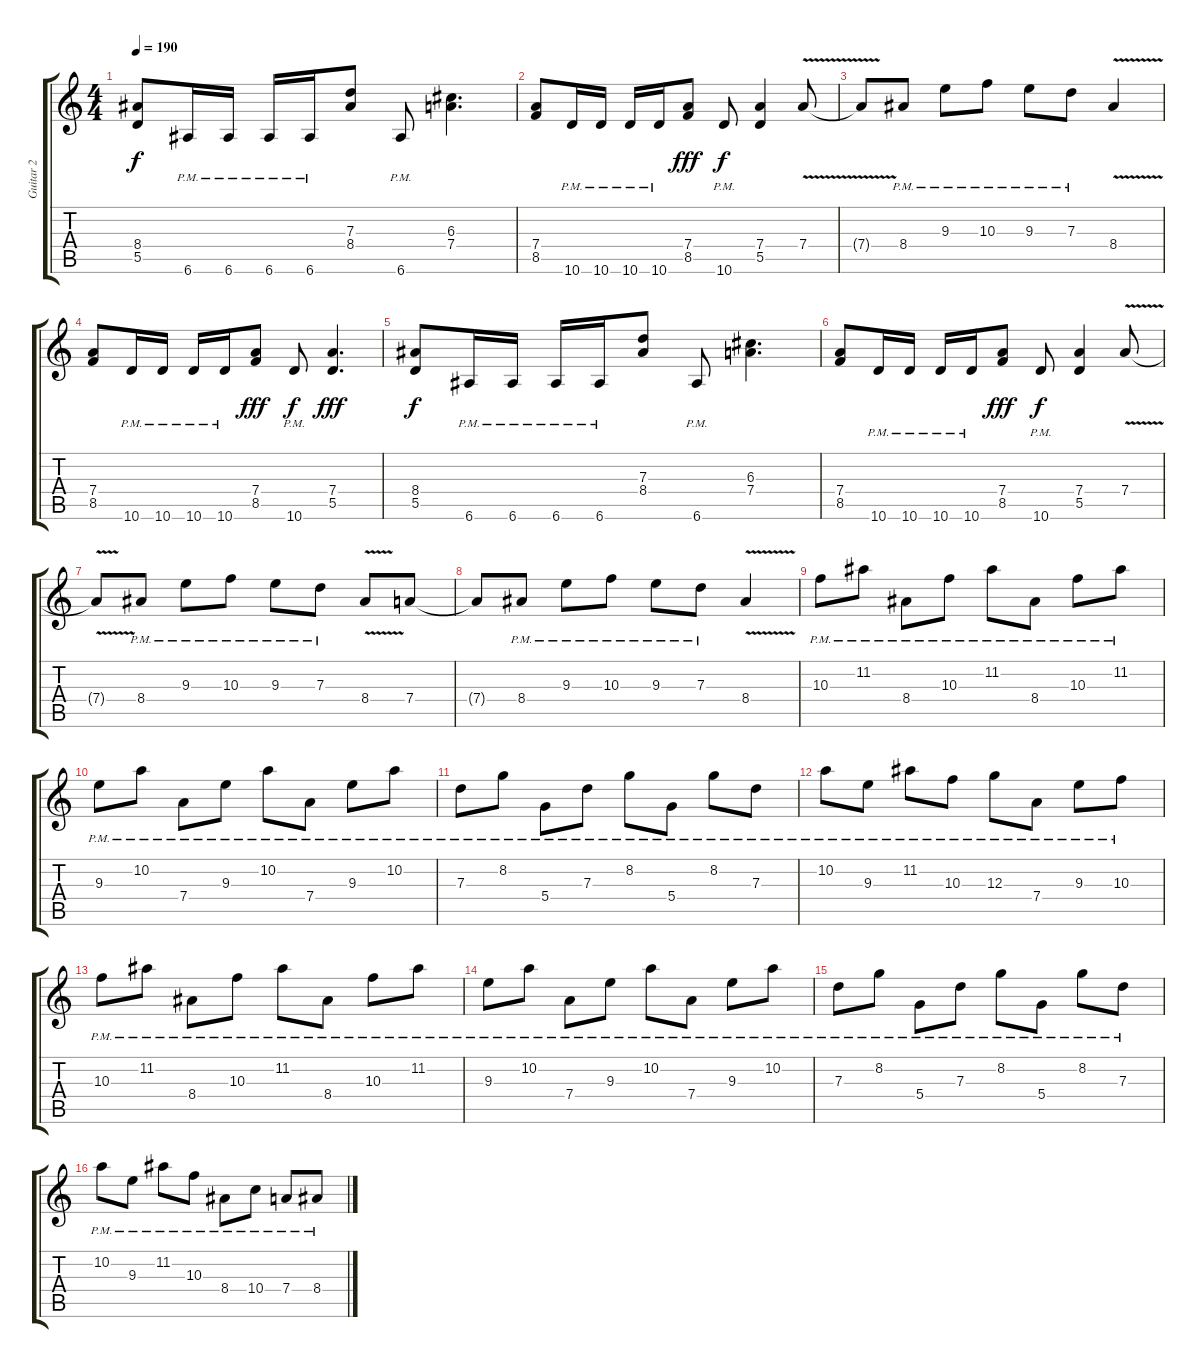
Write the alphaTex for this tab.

\track ("Guitar 2" "Guitar 2") {instrument distortionguitar}
\staff {score tabs}
\tuning (E4 B3 G3 D3 A2 E2) {hide}
\ts (4 4)
\tempo 190
\clef g2
\ks c
(8.4 5.5).8{dy f} 6.6{pm}.16 6.6{pm}.16 6.6{pm}.16 6.6{pm}.16 (7.3 8.4).8 6.6{pm}.8 (6.3 7.4).4{d} |
(7.4 8.5).8 10.6{pm}.16 10.6{pm}.16 10.6{pm}.16 10.6{pm}.16 (7.4 8.5).8{dy fff} 10.6{pm}.8{dy f} (7.4 5.5).4 7.4{v}.8 |
7.4{t}.8 8.4{pm}.8 9.3{pm}.8 10.3{pm}.8 9.3{pm}.8 7.3{pm}.8 8.4{v}.4 |
(7.4 8.5).8 10.6{pm}.16 10.6{pm}.16 10.6{pm}.16 10.6{pm}.16 (7.4 8.5).8{dy fff} 10.6{pm}.8{dy f} (7.4 5.5).4{d dy fff} |
(8.4 5.5).8{dy f} 6.6{pm}.16 6.6{pm}.16 6.6{pm}.16 6.6{pm}.16 (7.3 8.4).8 6.6{pm}.8 (6.3 7.4).4{d} |
(7.4 8.5).8 10.6{pm}.16 10.6{pm}.16 10.6{pm}.16 10.6{pm}.16 (7.4 8.5).8{dy fff} 10.6{pm}.8{dy f} (7.4 5.5).4 7.4{v}.8 |
7.4{t}.8 8.4{pm}.8 9.3{pm}.8 10.3{pm}.8 9.3{pm}.8 7.3{pm}.8 8.4{v}.8 7.4.8 |
7.4{t}.8 8.4{pm}.8 9.3{pm}.8 10.3{pm}.8 9.3{pm}.8 7.3{pm}.8 8.4{v}.4 |
10.3{pm}.8 11.2{pm}.8 8.4{pm}.8 10.3{pm}.8 11.2{pm}.8 8.4{pm}.8 10.3{pm}.8 11.2{pm}.8 |
9.3{pm}.8 10.2{pm}.8 7.4{pm}.8 9.3{pm}.8 10.2{pm}.8 7.4{pm}.8 9.3{pm}.8 10.2{pm}.8 |
7.3{pm}.8 8.2{pm}.8 5.4{pm}.8 7.3{pm}.8 8.2{pm}.8 5.4{pm}.8 8.2{pm}.8 7.3{pm}.8 |
10.2{pm}.8 9.3{pm}.8 11.2{pm}.8 10.3{pm}.8 12.3{pm}.8 7.4{pm}.8 9.3{pm}.8 10.3{pm}.8 |
10.3{pm}.8 11.2{pm}.8 8.4{pm}.8 10.3{pm}.8 11.2{pm}.8 8.4{pm}.8 10.3{pm}.8 11.2{pm}.8 |
9.3{pm}.8 10.2{pm}.8 7.4{pm}.8 9.3{pm}.8 10.2{pm}.8 7.4{pm}.8 9.3{pm}.8 10.2{pm}.8 |
7.3{pm}.8 8.2{pm}.8 5.4{pm}.8 7.3{pm}.8 8.2{pm}.8 5.4{pm}.8 8.2{pm}.8 7.3{pm}.8 |
10.2{pm}.8 9.3{pm}.8 11.2{pm}.8 10.3{pm}.8 8.4{pm}.8 10.4{pm}.8 7.4{pm}.8 8.4{pm}.8
